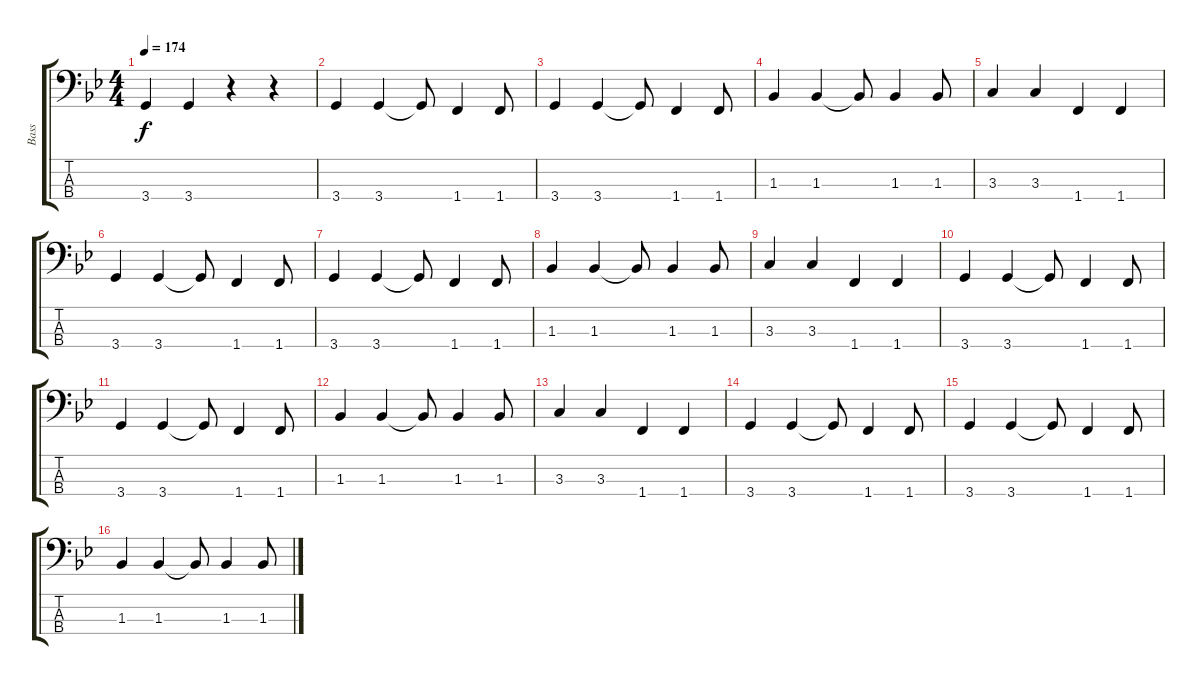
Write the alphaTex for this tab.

\track ("Bass" "Bass") {instrument electricbassfinger}
\staff {score tabs}
\tuning (G2 D2 A1 E1) {hide}
\ts (4 4)
\tempo 174
\clef f4
\ks gminor
3.4.4{dy f} 3.4.4 r.4 r.4 |
3.4.4 3.4.4 3.4{t}.8 1.4.4 1.4.8 |
3.4.4 3.4.4 3.4{t}.8 1.4.4 1.4.8 |
1.3.4 1.3.4 1.3{t}.8 1.3.4 1.3.8 |
3.3.4 3.3.4 1.4.4 1.4.4 |
3.4.4 3.4.4 3.4{t}.8 1.4.4 1.4.8 |
3.4.4 3.4.4 3.4{t}.8 1.4.4 1.4.8 |
1.3.4 1.3.4 1.3{t}.8 1.3.4 1.3.8 |
3.3.4 3.3.4 1.4.4 1.4.4 |
3.4.4 3.4.4 3.4{t}.8 1.4.4 1.4.8 |
3.4.4 3.4.4 3.4{t}.8 1.4.4 1.4.8 |
1.3.4 1.3.4 1.3{t}.8 1.3.4 1.3.8 |
3.3.4 3.3.4 1.4.4 1.4.4 |
3.4.4 3.4.4 3.4{t}.8 1.4.4 1.4.8 |
3.4.4 3.4.4 3.4{t}.8 1.4.4 1.4.8 |
1.3.4 1.3.4 1.3{t}.8 1.3.4 1.3.8
